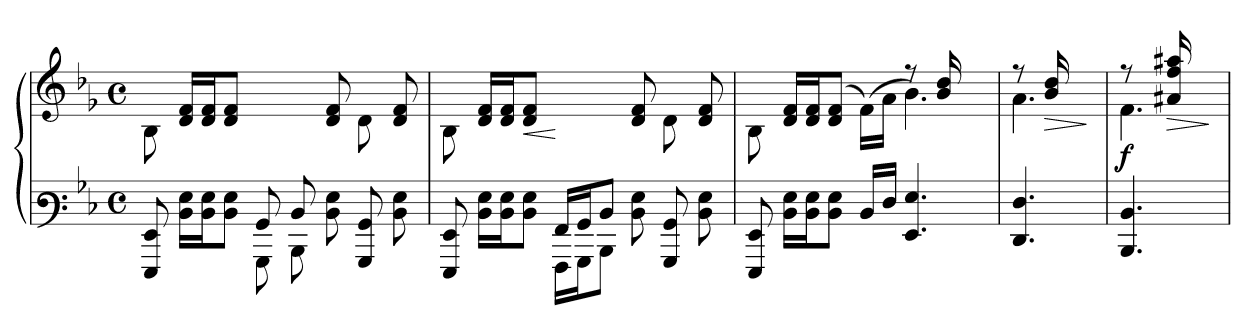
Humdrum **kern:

**kern	**kern	**dynam
*part1	*part1	*part1
*staff2	*staff1	*staff1/2
*clefF3	*clefG3	*
*k[b-e-]	*k[b-e-]	*
*M4/4	*M4/4	*
*met(c)	*met(c)	*
=1	=1	=1
*^	*	*
4.ryy	8GGG/ 8GG/	8G\	.
.	16D\ 16G\LL	16B-/ 16d/LL	.
.	16D\ 16G\J	16B-/ 16d/J	.
.	8D\ 8G\J	8B-/ 8d/J	.
8BB-/	8BBB-\	4ryy	.
8D/	8DD\	.	.
4.ryy	8D\ 8G\	8B-/ 8d/	.
.	8BBB-/ 8BB-/	8B-\	.
.	8D\ 8G\	8B-/ 8d/	.
=2	=2	=2	=2
8GGG/ 8GG/	4.ryy	8G\	.
16D\ 16G\LL	.	16B-/ 16d/LL	.
16D\ 16G\J	.	16B-/ 16d/J	.
!	!	!	!LO:HP:b
!	!	!	!LO:HP:n=1:b
8D\ 8G\J	.	8B-/ 8d/J	< >
16AA/LL	16AAA\LL	4ryy	[
16BB-/J	16BBB-\J	.	.
8D/J	8DD\J	.	.
4.ryy	8D\ 8G\	8B-/ 8d/	.
.	8BBB-/ 8BB-/	8B-\	]
.	8D\ 8G\	8B-/ 8d/	.
*v	*v	*	*
=3	=3	=3
*	*^	*
8GGG/ 8GG/	2ryy	8G\	.
16D\ 16G\LL	.	16B-/ 16d/LL	.
16D\ 16G\J	.	16B-/ 16d/J	.
8D\ 8G\J	.	(<8B-/ 8d/J	.
16D/LL	.	(<16d\LL)	.
16F/JJ	.	16f\JJ	.
4.GG/ 4.G/	8rdd	4.g\)	.
.	16g/ 16b-/LL	.	.
.	8.ryy	.	.
!!LO:LB:g=z	!!
=4	=4	=4	=4
4.FF/ 4.F/	8rdd	(<4.f\	.
!	!	!	!LO:HP:b
!	!	!	!LO:HP:n=1:b
.	16g/ 16b-/LL	.	> >
.	8.ryy	.	.
*	*v	*v	*
.	.	] ]
=5	=5	=5
*	*^	*
!	!	!	!LO:DY:b
4.DD/ 4.D/	8rdd	(4.d\	f
!	!	!	!LO:HP:b
!	!	!	!LO:HP:n=1:b
.	16f#X/ 16dd/ 16ff#X/LL	.	> >
.	8.ryy	.	.
*	*v	*v	*
.	.	] ]
=	=	=
*-	*-	*-
